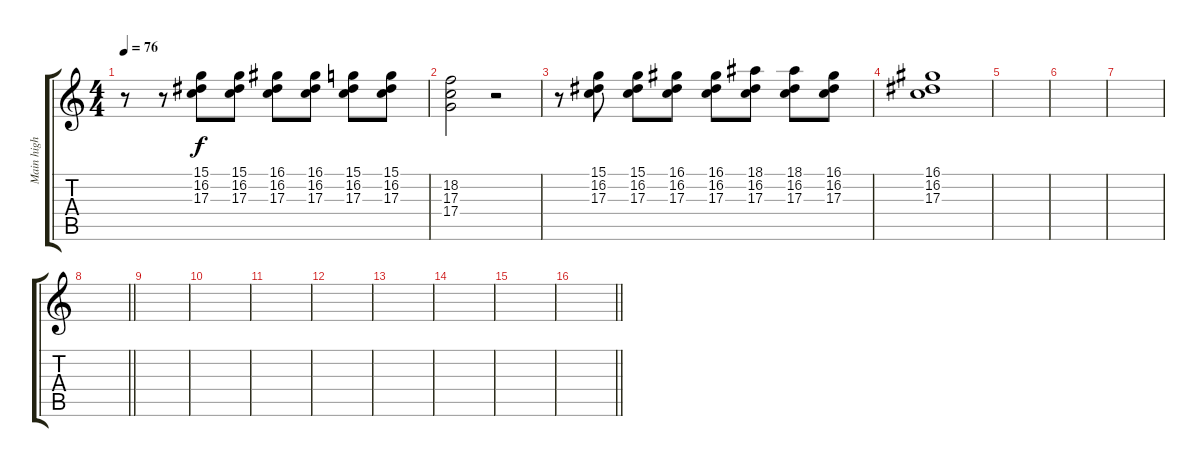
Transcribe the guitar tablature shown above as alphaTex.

\track ("Main high strings melody" "Main high ") {instrument stringensemble1}
\staff {score tabs}
\tuning (E4 B3 G3 D3 A2 E2) {hide}
\ts (4 4)
\tempo 76
\clef g2
\ks c
r.8{dy f} r.8 (15.1 16.2 17.3).8 (15.1 16.2 17.3).8 (16.1 16.2 17.3).8 (16.1 16.2 17.3).8 (15.1 16.2 17.3).8 (15.1 16.2 17.3).8 |
(18.2 17.3 17.4).2 r.2 |
r.8 (15.1 16.2 17.3).8 (15.1 16.2 17.3).8 (16.1 16.2 17.3).8 (16.1 16.2 17.3).8 (18.1 16.2 17.3).8 (18.1 16.2 17.3).8 (16.1 16.2 17.3).8 |
(16.1 16.2 17.3).1 |
|
|
|
\barLineRight lightlight
|
|
|
|
|
|
|
|
\barLineRight lightlight
